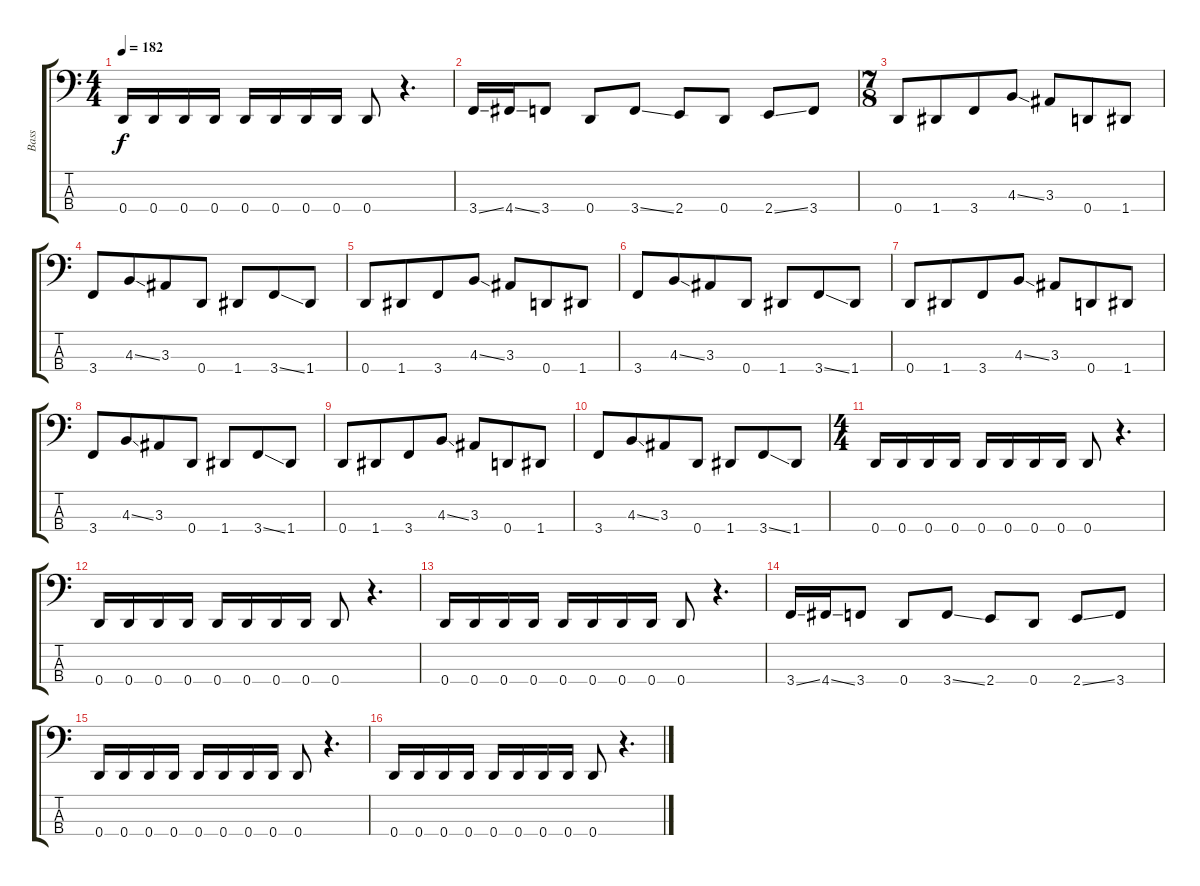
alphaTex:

\track ("Bass" "Bass") {instrument electricbasspick}
\staff {score tabs}
\tuning (F2 C2 G1 D1) {hide}
\ts (4 4)
\tempo 182
\clef f4
\ks c
0.4.16{dy f} 0.4.16 0.4.16 0.4.16 0.4.16 0.4.16 0.4.16 0.4.16 0.4.8 r.4{d} |
3.4{ss}.16 4.4{ss}.16 3.4.8 0.4.8 3.4{ss}.8 2.4.8 0.4.8 2.4{ss}.8 3.4.8 |
\ts (7 8)
0.4.8 1.4.8 3.4.8 4.3{ss}.8 3.3.8 0.4.8 1.4.8 |
3.4.8 4.3{ss}.8 3.3.8 0.4.8 1.4.8 3.4{ss}.8 1.4.8 |
0.4.8 1.4.8 3.4.8 4.3{ss}.8 3.3.8 0.4.8 1.4.8 |
3.4.8 4.3{ss}.8 3.3.8 0.4.8 1.4.8 3.4{ss}.8 1.4.8 |
0.4.8 1.4.8 3.4.8 4.3{ss}.8 3.3.8 0.4.8 1.4.8 |
3.4.8 4.3{ss}.8 3.3.8 0.4.8 1.4.8 3.4{ss}.8 1.4.8 |
0.4.8 1.4.8 3.4.8 4.3{ss}.8 3.3.8 0.4.8 1.4.8 |
3.4.8 4.3{ss}.8 3.3.8 0.4.8 1.4.8 3.4{ss}.8 1.4.8 |
\ts (4 4)
0.4.16 0.4.16 0.4.16 0.4.16 0.4.16 0.4.16 0.4.16 0.4.16 0.4.8 r.4{d} |
0.4.16 0.4.16 0.4.16 0.4.16 0.4.16 0.4.16 0.4.16 0.4.16 0.4.8 r.4{d} |
0.4.16 0.4.16 0.4.16 0.4.16 0.4.16 0.4.16 0.4.16 0.4.16 0.4.8 r.4{d} |
3.4{ss}.16 4.4{ss}.16 3.4.8 0.4.8 3.4{ss}.8 2.4.8 0.4.8 2.4{ss}.8 3.4.8 |
0.4.16 0.4.16 0.4.16 0.4.16 0.4.16 0.4.16 0.4.16 0.4.16 0.4.8 r.4{d} |
0.4.16 0.4.16 0.4.16 0.4.16 0.4.16 0.4.16 0.4.16 0.4.16 0.4.8 r.4{d}
